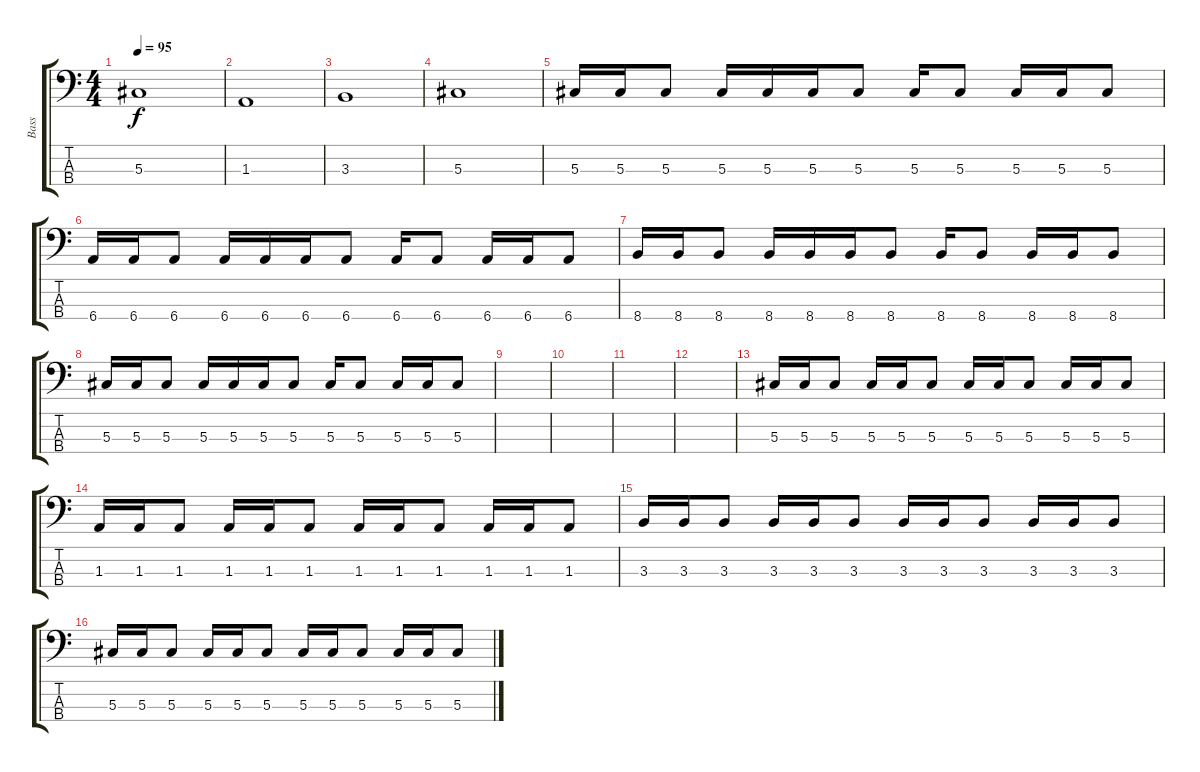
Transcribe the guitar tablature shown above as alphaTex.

\track ("Bass" "Bass") {instrument electricbassfinger}
\staff {score tabs}
\tuning (Gb2 Db2 Ab1 Eb1) {hide}
\ts (4 4)
\tempo 95
\clef f4
\ks c
5.3.1{dy f instrument electricbassfinger} |
1.3.1 |
3.3.1 |
5.3.1 |
5.3.16 5.3.16 5.3.8 5.3.16 5.3.16 5.3.16 5.3.8 5.3.16 5.3.8 5.3.16 5.3.16 5.3.8 |
6.4.16 6.4.16 6.4.8 6.4.16 6.4.16 6.4.16 6.4.8 6.4.16 6.4.8 6.4.16 6.4.16 6.4.8 |
8.4.16 8.4.16 8.4.8 8.4.16 8.4.16 8.4.16 8.4.8 8.4.16 8.4.8 8.4.16 8.4.16 8.4.8 |
5.3.16 5.3.16 5.3.8 5.3.16 5.3.16 5.3.16 5.3.8 5.3.16 5.3.8 5.3.16 5.3.16 5.3.8 |
|
|
|
|
5.3.16 5.3.16 5.3.8 5.3.16 5.3.16 5.3.8 5.3.16 5.3.16 5.3.8 5.3.16 5.3.16 5.3.8 |
1.3.16 1.3.16 1.3.8 1.3.16 1.3.16 1.3.8 1.3.16 1.3.16 1.3.8 1.3.16 1.3.16 1.3.8 |
3.3.16 3.3.16 3.3.8 3.3.16 3.3.16 3.3.8 3.3.16 3.3.16 3.3.8 3.3.16 3.3.16 3.3.8 |
5.3.16 5.3.16 5.3.8 5.3.16 5.3.16 5.3.8 5.3.16 5.3.16 5.3.8 5.3.16 5.3.16 5.3.8
